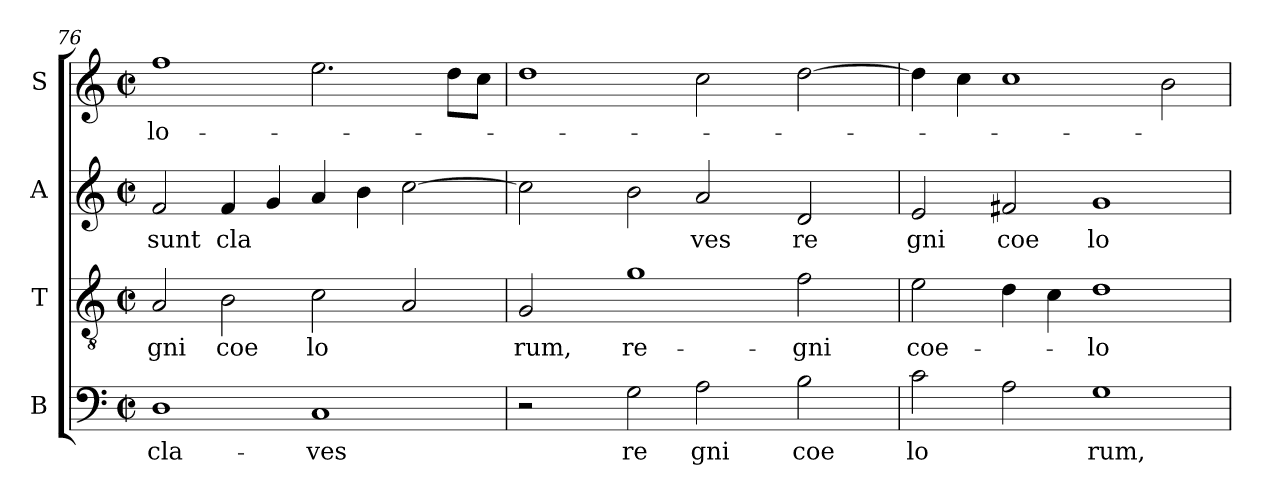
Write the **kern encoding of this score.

**kern	**text	**kern	**text	**kern	**text	**kern	**text
*part4	*part4	*part3	*part3	*part2	*part2	*part1	*part1
*staff4	*staff4	*staff3	*staff3	*staff2	*staff2	*staff1	*staff1
*I"B	*	*I"T	*	*I"A	*	*I"S	*
*clefF4	*	*clefGv2	*	*clefG2	*	*clefG2	*
*M2/2	*	*M2/2	*	*M2/2	*	*M2/2	*
*met(c|)	*	*met(c|)	*	*met(c|)	*	*met(c|)	*
=76	=76	=76	=76	=76	=76	=76	=76
!	!LO:LY:b:cj	!	!LO:LY:b:cj	!	!LO:LY:b:cj	!	!LO:LY:b:cj
1D	cla-	2A/	gni	2f/	sunt	1ff	-lo-
!	!	!	!LO:LY:b:cj	!	!LO:LY:b	!	!
.	.	2B\	coe	4f/	cla	.	.
.	.	.	.	4g/	.	.	.
!	!LO:LY:b:cj	!	!LO:LY:b:cj	!	!	!	!
1C	-ves	2c\	lo	4a/	.	2.ee\	.
.	.	.	.	4b\	.	.	.
.	.	2A/	.	[<2cc\	.	.	.
.	.	.	.	.	.	8dd\L	.
.	.	.	.	.	.	8cc\J	.
!!LO:LB:g=z
=77	=77	=77	=77	=77	=77	=77	=77
!	!	!	!LO:LY:b:cj	!	!	!	!
*	*	*	*	*^	*	*^	*
2r	.	2G/	rum,	2cc\]	4ryy	.	1dd	4ryy	.
.	.	.	.	.	16ryy	.	.	64ryy	.
.	.	.	.	.	.	.	.	1ryy	.
.	.	.	.	.	1ryy	.	.	.	.
!	!LO:LY:b:cj	!	!LO:LY:b:cj	!	!	!	!	!	!
2G\	re	1g	re-	2b\	.	.	.	.	.
!	!LO:LY:b:cj	!	!	!	!	!LO:LY:b:cj	!	!	!
2A\	gni	.	.	2a/	.	ves	2cc\	.	.
.	.	.	.	.	.	.	.	2ryy	.
.	.	.	.	.	2ryy	.	.	.	.
!	!LO:LY:b:cj	!	!LO:LY:b:cj	!	!	!LO:LY:b:cj	!	!	!
2B\	coe	2f\	-gni	2d/	.	re	[>2dd\	.	.
.	.	.	.	.	.	.	.	8...ryy	.
.	.	.	.	.	8.ryy	.	.	.	.
=78	=78	=78	=78	=78	=78	=78	=78	=78	=78
!	!LO:LY:b:cj	!	!LO:LY:b	!	!	!LO:LY:b:cj	!	!	!
*	*	*	*	*v	*v	*	*	*	*
*	*	*	*	*	*	*v	*v	*
2c\	lo	2e\	coe-	2e/	gni	4dd\]	.
.	.	.	.	.	.	4cc\	.
!	!	!	!	!	!LO:LY:b:cj	!	!
2A\	.	4d\	.	2f#/	coe	1cc	.
.	.	4c\	.	.	.	.	.
!	!LO:LY:b:cj	!	!LO:LY:b:cj	!	!LO:LY:b:cj	!	!
1G	rum,	1d	-lo-	1g	lo	.	.
.	.	.	.	.	.	2b\	.
=	=	=	=	=	=	=	=
*-	*-	*-	*-	*-	*-	*-	*-
